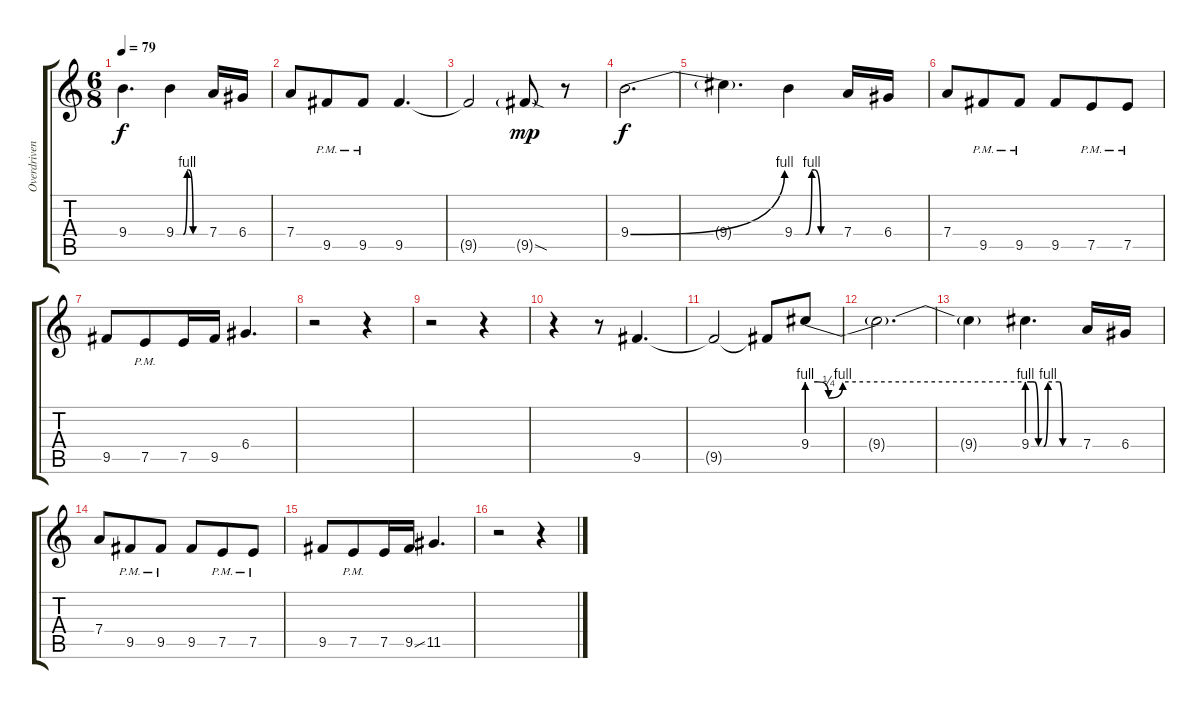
\track ("Overdriven Guitar II" "Overdriven") {instrument overdrivenguitar}
\staff {score tabs}
\tuning (E4 B3 G3 D3 A2 D2) {hide}
\ts (6 8)
\tempo 79
\clef g2
\ks c
9.4{t}.4{d dy f} 9.4{be (custom 0 0 15 0 23 4 26 4 35 0 60 0)}.4 7.4.16 6.4.16 |
7.4.8 9.5{pm}.8 9.5{pm}.8 9.5.4{d} |
9.5{t}.2 9.5{sod g}.8{dy mp} r.8 |
9.4{be (bend 0 0 60 4)}.2{d dy f} |
9.4{t}.4{d} 9.4{be (custom 0 0 15 0 23 4 26 4 35 0 60 0)}.4 7.4.16 6.4.16 |
7.4.8 9.5{pm}.8 9.5{pm}.8 9.5.8 7.5{pm}.8 7.5{pm}.8 |
9.5.8 7.5{pm}.8 7.5.16 9.5.16 6.4.4{d} |
r.2 r.4 |
r.2 r.4 |
r.4 r.8 9.5.4{d} |
9.5{t}.2 9.5{t}.8 9.4{be (custom 0 4 3 4 6 1 10 4 60 4)}.8 |
9.4{t}.2{d} |
9.4{t}.4 9.4{be (custom 0 4 8 4 13 0 19 0 24 4 37 4 41 0 60 0)}.4{d} 7.4.16 6.4.16 |
7.4.8 9.5{pm}.8 9.5{pm}.8 9.5.8 7.5{pm}.8 7.5{pm}.8 |
9.5.8 7.5{pm}.8 7.5.16 9.5{ss}.16 11.5.4{d} |
r.2 r.4
